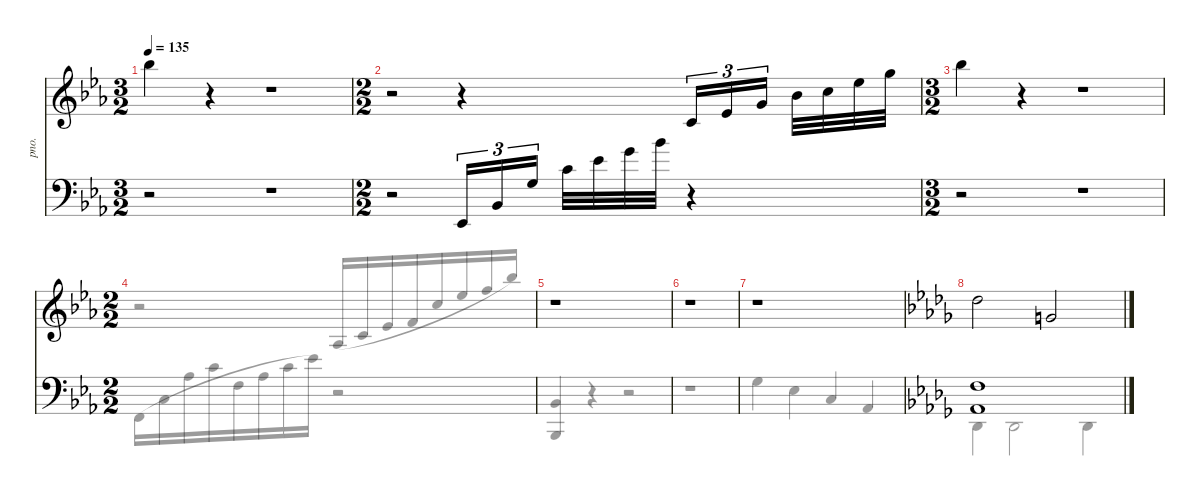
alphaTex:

\defaultSystemsLayout 4
\hideDynamics
\bracketExtendMode nobrackets
\otherSystemsTrackNameOrientation horizontal
\track ("Acoustic Piano" "pno.") {instrument acousticgrandpiano}
\staff {score}
\tuning (E4 B3 G3 D3 A2 E2)
\voice
\ts (3 2)
\beaming (8 4 4)
\tempo 135
\clef g2
\ks eb
18.1{acc b}.4{dy mf beam Down} r.4{beam Down} r.1{beam Down} |
\ts (2 2)
\beaming (8 4 4)
r.2{beam Down} r.4{legatoorigin beam Down} -4.1{acc forcenatural}.16{tu (3 2) legatoorigin beam Up} -1.1{acc b}.16{tu (3 2) legatoorigin beam Up} 3.1{acc forcenatural}.16{tu (3 2) legatoorigin beam Up} 6.1{acc b}.32{legatoorigin beam Down} 8.1{acc forcenatural}.32{legatoorigin beam Down} 11.1{acc b}.32{legatoorigin beam Down} 15.1{acc forcenatural}.32{legatoorigin beam Down} |
\ts (3 2)
\beaming (8 4 4)
18.1{acc b}.4{beam Down} r.4{beam Down} r.1{beam Down} |
\ts (2 2)
\beaming (8 4 4)
|
r.1{beam Down} |
r.1{beam Down} |
r.1{beam Down} |
\ks db
9.1{acc b}.2{beam Down} 3.1{acc forcenatural}.2{beam Up}
\voice
\clef g2
\ottava regular
\simile none
\ks eb
|
|
|
r.2{beam Down} -8.1{acc b}.16{legatoorigin beam Up} -4.1{acc forcenatural}.16{legatoorigin beam Up} -1.1{acc b}.16{legatoorigin beam Up} 1.1{acc forcenatural}.16{legatoorigin beam Up} 8.1{acc forcenatural}.16{legatoorigin beam Up} 11.1{acc b}.16{legatoorigin beam Up} 13.1{acc forcenatural}.16{legatoorigin beam Up} 18.1{acc b}.16{beam Up} |
|
|
|
\ks db
\staff {score}
\tuning (G2 D2 A1 E1 B0)
\voice
\clef f4
\ottava regular
\simile none
\ks eb
r.2{dy mf beam Down} r.1{beam Down} |
r.2{beam Down} -4.1{acc b}.16{tu (3 2) beam Up} 3.1{acc b}.16{tu (3 2) beam Up} 12.1{acc forcenatural}.16{tu (3 2) beam Up} 17.1{acc forcenatural}.32{beam Down} 20.1{acc b}.32{beam Down} 24.1{acc forcenatural}.32{beam Down} 27.1{acc b}.32{beam Down} r.4{beam Down} |
r.2{beam Down} r.1{beam Down} |
|
|
|
|
\ks db
(10.1{acc forcenatural} 1.1{acc b}).1{beam Up}
\voice
\clef f4
\ottava regular
\simile none
\ks eb
|
|
|
-2.1{acc forcenatural}.16{legatoorigin beam Down} 5.1{acc forcenatural}.16{legatoorigin beam Down} 13.1{acc b}.16{legatoorigin beam Down} 17.1{acc forcenatural}.16{legatoorigin beam Down} 10.1{acc forcenatural}.16{legatoorigin beam Down} 13.1{acc b}.16{legatoorigin beam Down} 17.1{acc forcenatural}.16{legatoorigin beam Down} 20.1{acc b}.16{beam Down} r.2{beam Down} |
(3.1{acc b} -9.1{acc b}).4{beam Up} r.4{beam Up} r.2{beam Up} |
r.1{beam Down} |
12.1{acc forcenatural}.4{beam Down} 8.1{acc b}.4{beam Down} 5.1{acc forcenatural}.4{beam Up} 1.1{acc b}.4{beam Up} |
\ks db
-6.1{acc b}.4{beam Down} -6.1{acc b}.2{beam Down} -6.1{acc b}.4{beam Down}
